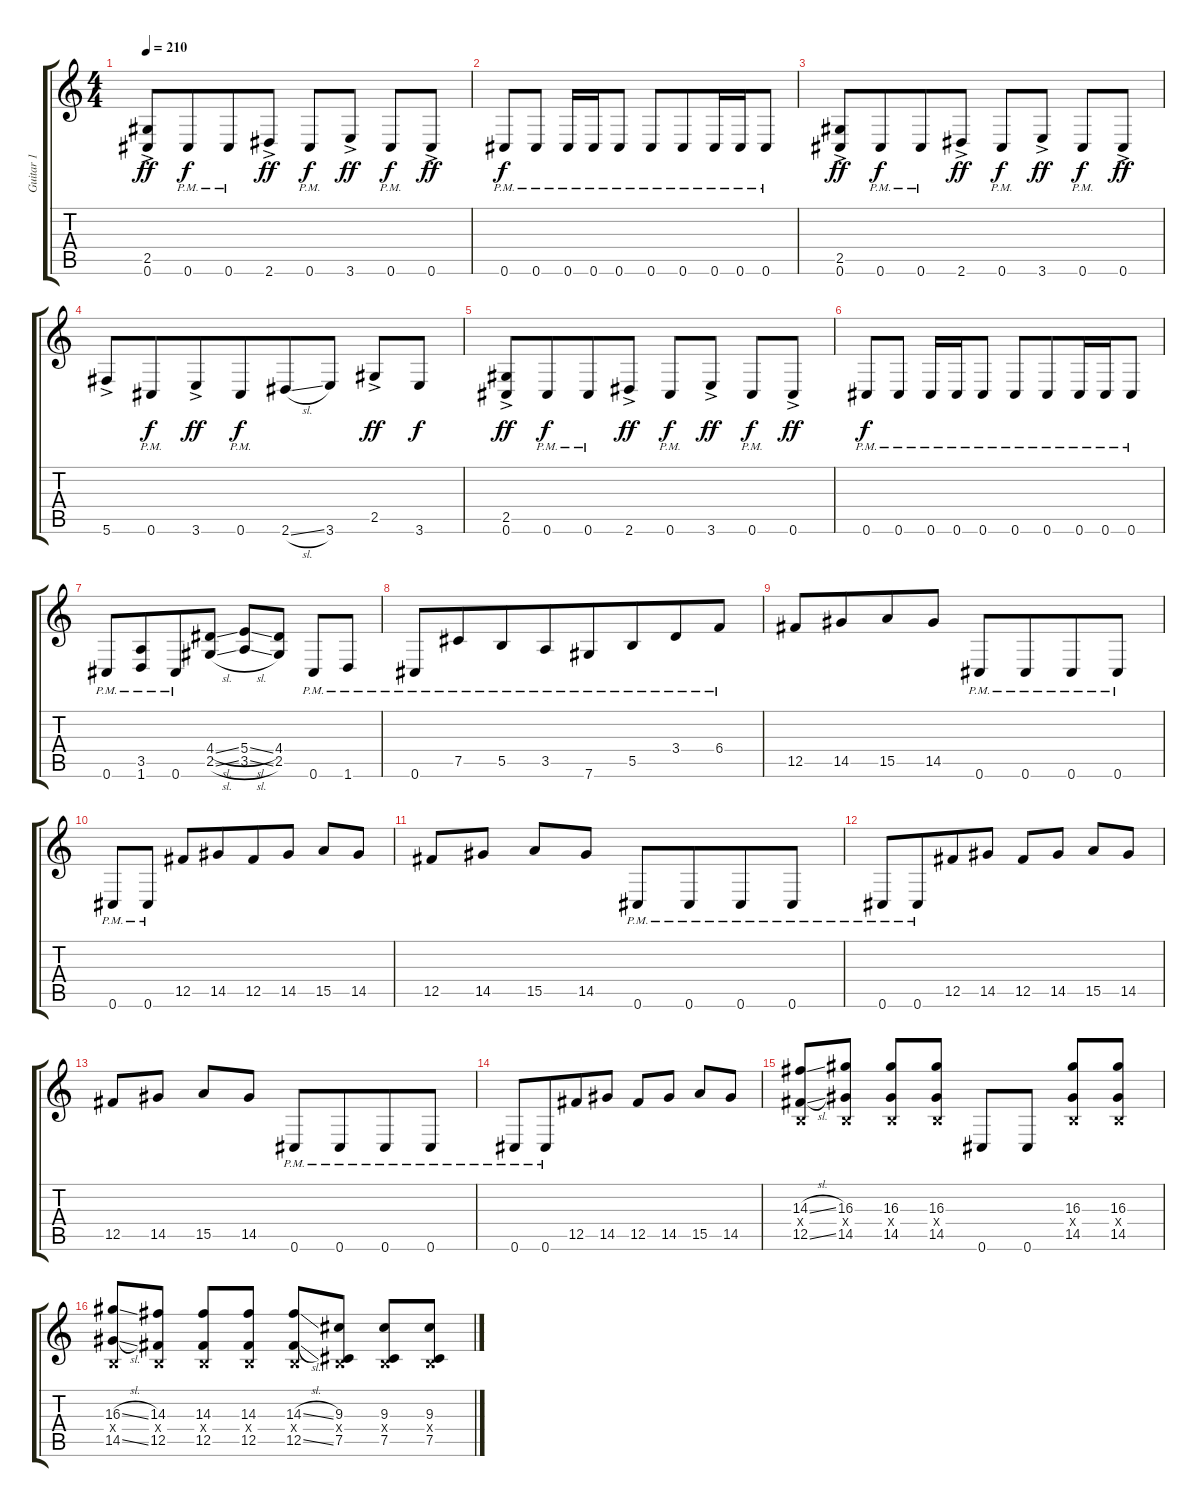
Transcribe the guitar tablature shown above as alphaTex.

\track ("Guitar 1" "Guitar 1") {instrument distortionguitar}
\staff {score tabs}
\tuning (Db4 Ab3 E3 B2 Gb2 Db2) {hide}
\ts (4 4)
\tempo 210
\clef g2
\ks c
(2.5{ac} 0.6{ac}).8{dy ff} 0.6{pm}.8{dy f beam merge} 0.6{pm}.8 2.6{ac}.8{dy ff} 0.6{pm}.8{dy f} 3.6{ac}.8{dy ff} 0.6{pm}.8{dy f} 0.6{ac}.8{dy ff} |
0.6{pm}.8{dy f beam merge} 0.6{pm}.8 0.6{pm}.16{beam merge} 0.6{pm}.16 0.6{pm}.8 0.6{pm}.8 0.6{pm}.8{beam merge} 0.6{pm}.16 0.6{pm}.16{beam merge} 0.6{pm}.8 |
(2.5{ac} 0.6{ac}).8{dy ff} 0.6{pm}.8{dy f beam merge} 0.6{pm}.8 2.6{ac}.8{dy ff} 0.6{pm}.8{dy f} 3.6{ac}.8{dy ff} 0.6{pm}.8{dy f} 0.6{ac}.8{dy ff} |
5.6{ac}.8 0.6{pm}.8{dy f beam merge} 3.6{ac}.8{dy ff} 0.6{pm}.8{dy f beam merge} 2.6{sl}.8{beam merge} 3.6.8 2.5{ac}.8{dy ff} 3.6.8{dy f} |
(2.5{ac} 0.6{ac}).8{dy ff} 0.6{pm}.8{dy f beam merge} 0.6{pm}.8 2.6{ac}.8{dy ff} 0.6{pm}.8{dy f} 3.6{ac}.8{dy ff} 0.6{pm}.8{dy f} 0.6{ac}.8{dy ff} |
0.6{pm}.8{dy f beam merge} 0.6{pm}.8 0.6{pm}.16{beam merge} 0.6{pm}.16 0.6{pm}.8 0.6{pm}.8 0.6{pm}.8{beam merge} 0.6{pm}.16 0.6{pm}.16{beam merge} 0.6{pm}.8 |
0.6{pm}.8{beam merge} (3.5{pm} 1.6{pm}).8{beam merge} 0.6{pm}.8{beam merge} (4.4{sl} 2.5{sl}).8 (5.4{sl} 3.5{sl}).8{beam merge} (4.4 2.5).8 0.6{pm}.8 1.6{pm}.8 |
0.6{pm}.8{beam merge} 7.5{pm}.8{beam merge} 5.5{pm}.8{beam merge} 3.5{pm}.8{beam merge} 7.6{pm}.8 5.5{pm}.8{beam merge} 3.4{pm}.8 6.4{pm}.8 |
12.5.8 14.5.8{beam merge} 15.5.8 14.5.8 0.6{pm}.8{beam merge} 0.6{pm}.8{beam merge} 0.6{pm}.8 0.6{pm}.8 |
0.6{pm}.8 0.6{pm}.8 12.5.8 14.5.8{beam merge} 12.5.8 14.5.8 15.5.8 14.5.8 |
12.5.8 14.5.8 15.5.8{beam merge} 14.5.8 0.6{pm}.8 0.6{pm}.8{beam merge} 0.6{pm}.8 0.6{pm}.8 |
0.6{pm}.8 0.6{pm}.8{beam merge} 12.5.8 14.5.8 12.5.8 14.5.8 15.5.8 14.5.8 |
12.5.8 14.5.8 15.5.8{beam merge} 14.5.8 0.6{pm}.8 0.6{pm}.8{beam merge} 0.6{pm}.8 0.6{pm}.8 |
0.6{pm}.8 0.6{pm}.8{beam merge} 12.5.8 14.5.8 12.5.8 14.5.8 15.5.8 14.5.8 |
(14.3{sl} 0.4{x} 12.5{sl}).8 (16.3 0.4{x} 14.5).8 (16.3 0.4{x} 14.5).8 (16.3 0.4{x} 14.5).8 0.6.8 0.6.8 (16.3 0.4{x} 14.5).8{beam merge} (16.3 0.4{x} 14.5).8 |
(16.3{sl} 0.4{x} 14.5{sl}).8 (14.3 0.4{x} 12.5).8 (14.3 0.4{x} 12.5).8{beam merge} (14.3 0.4{x} 12.5).8 (14.3{sl} 0.4{x} 12.5{sl}).8 (9.3 0.4{x} 7.5).8 (9.3 0.4{x} 7.5).8 (9.3 0.4{x} 7.5).8
